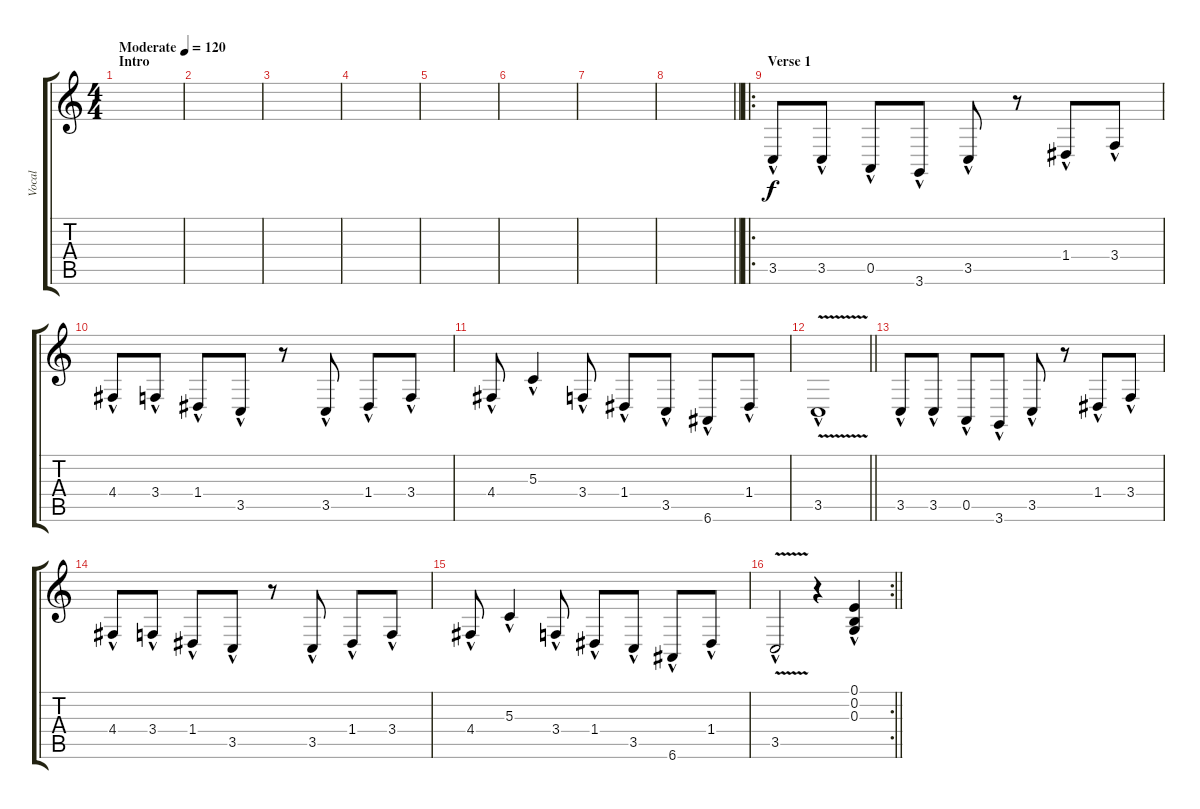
\track ("Vocal" "Vocal") {instrument orchestralharp}
\staff {score tabs}
\tuning (E4 B3 G3 D3 A2 E2) {hide}
\ts (4 4)
\section ("" "Intro")
\tempo (120 "Moderate")
\clef g2
\ks c
|
|
|
|
|
|
|
\barLineRight lightlight
|
\ro
\section ("" "Verse 1")
3.5{hac}.8 3.5{hac}.8 0.5{hac}.8 3.6{hac}.8 3.5{hac}.8 r.8 1.4{hac}.8 3.4{hac}.8 |
4.4{hac}.8 3.4{hac}.8 1.4{hac}.8 3.5{hac}.8 r.8 3.5{hac}.8 1.4{hac}.8 3.4{hac}.8 |
4.4{hac}.8 5.3{hac}.4 3.4{hac}.8 1.4{hac}.8 3.5{hac}.8 6.6{hac}.8 1.4{hac}.8 |
\barLineRight lightlight
3.5{v hac}.1 |
3.5{hac}.8 3.5{hac}.8 0.5{hac}.8 3.6{hac}.8 3.5{hac}.8 r.8 1.4{hac}.8 3.4{hac}.8 |
4.4{hac}.8 3.4{hac}.8 1.4{hac}.8 3.5{hac}.8 r.8 3.5{hac}.8 1.4{hac}.8 3.4{hac}.8 |
4.4{hac}.8 5.3{hac}.4 3.4{hac}.8 1.4{hac}.8 3.5{hac}.8 6.6{hac}.8 1.4{hac}.8 |
\rc 2
\barLineRight lightlight
3.5{v hac}.2 r.4 (0.1{hac} 0.2 0.3).4
